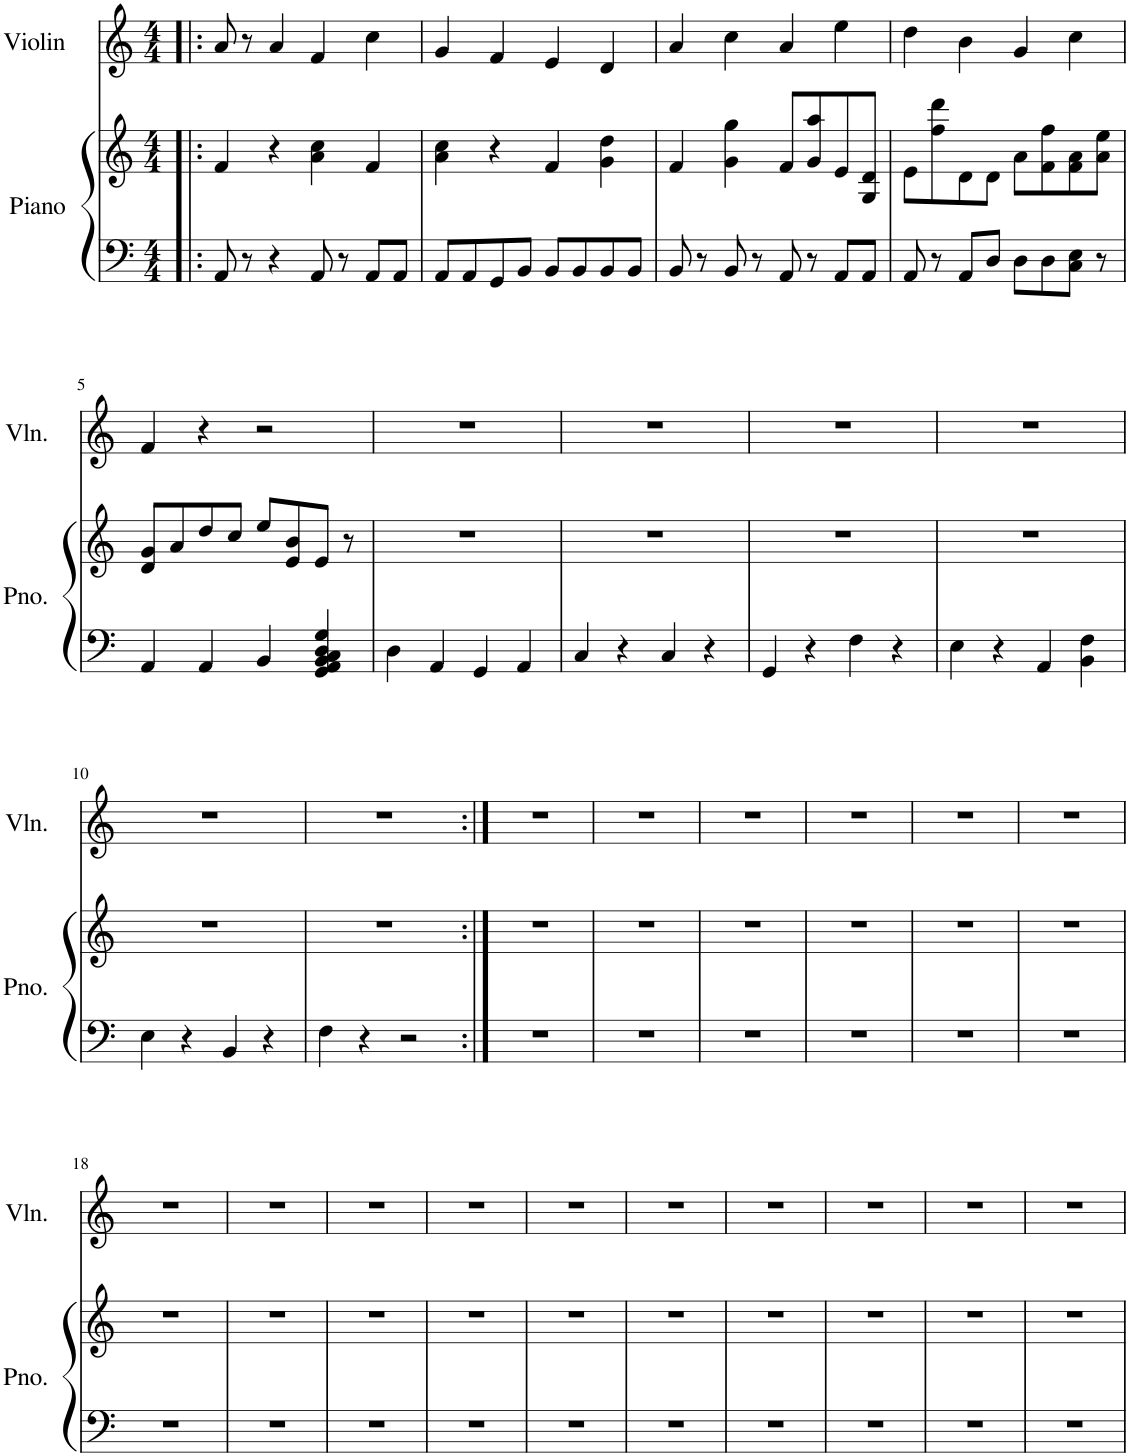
**kern	**kern	**kern
*part2	*part2	*part1
*staff3	*staff2	*staff1
*I"Piano	*	*I"Violin
*I'Pno.	*	*I'Vln.
*clefF4	*clefG2	*clefG2
*k[]	*k[]	*k[]
*M4/4	*M4/4	*M4/4
=1!|:	=1!|:	=1!|:
8AA/	4f/	8a/
8r	.	8r
4r	4r	4a/
8AA/	4a\ 4cc\	4f/
8r	.	.
8AA/L	4f/	4cc\
8AA/J	.	.
=2	=2	=2
8AA/L	4a\ 4cc\	4g/
8AA/	.	.
8GG/	4r	4f/
8BB/J	.	.
8BB/L	4f/	4e/
8BB/	.	.
8BB/	4g\ 4dd\	4d/
8BB/J	.	.
=3	=3	=3
8BB/	4f/	4a/
8r	.	.
8BB/	4g\ 4gg\	4cc\
8r	.	.
8AA/	8f/L	4a/
8r	8g/ 8aa/	.
8AA/L	8e/	4ee\
8AA/J	8G/ 8d/J	.
=4	=4	=4
8AA/	8e\L	4dd\
8r	8ff\ 8ddd\	.
8AA/L	8d\	4b\
8D/J	8d\J	.
8D\L	8a\L	4g/
8D\	8f\ 8ff\	.
8C\ 8E\J	8f\ 8a\	4cc\
8r	8a\ 8ee\J	.
!!LO:LB:g=z
=5	=5	=5
4AA/	8d/ 8g/L	4f/
.	8a/	.
4AA/	8dd/	4r
.	8cc/J	.
4BB/	8ee/L	2r
.	8e/ 8b/	.
4GG/ 4AA/ 4BB/ 4C/ 4D/ 4G/	8e/J	.
.	8r	.
=6	=6	=6
4D\	1r	1r
4AA/	.	.
4GG/	.	.
4AA/	.	.
=7	=7	=7
4C/	1r	1r
4r	.	.
4C/	.	.
4r	.	.
=8	=8	=8
4GG/	1r	1r
4r	.	.
4F\	.	.
4r	.	.
=9	=9	=9
4E\	1r	1r
4r	.	.
4AA/	.	.
4BB\ 4F\	.	.
!!LO:LB:g=z
=10	=10	=10
4E\	1r	1r
4r	.	.
4BB/	.	.
4r	.	.
=11	=11	=11
4F\	1r	1r
4r	.	.
2r	.	.
=12:|!	=12:|!	=12:|!
1r	1r	1r
=13	=13	=13
1r	1r	1r
=14	=14	=14
1r	1r	1r
=15	=15	=15
1r	1r	1r
=16	=16	=16
1r	1r	1r
=17	=17	=17
1r	1r	1r
!!LO:LB:g=z
=18	=18	=18
1r	1r	1r
=19	=19	=19
1r	1r	1r
=20	=20	=20
1r	1r	1r
=21	=21	=21
1r	1r	1r
=22	=22	=22
1r	1r	1r
=23	=23	=23
1r	1r	1r
=24	=24	=24
1r	1r	1r
=25	=25	=25
1r	1r	1r
=26	=26	=26
1r	1r	1r
=27	=27	=27
1r	1r	1r
=	=	=
*-	*-	*-
